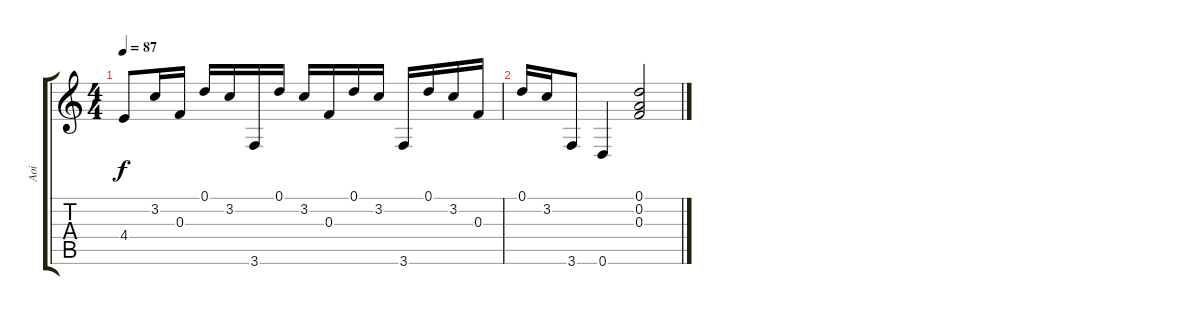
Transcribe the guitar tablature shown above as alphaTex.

\track ("Aoi" "Aoi") {instrument acousticguitarsteel}
\staff {score tabs}
\tuning (D4 A3 F3 C3 G2 D2) {hide}
\ts (4 4)
\tempo 87
\clef g2
\ks c
4.4.8{dy f} 3.2.16 0.3.16 0.1.16 3.2.16 3.6.16 0.1.16 3.2.16 0.3.16 0.1.16 3.2.16 3.6.16 0.1.16 3.2.16 0.3.16 |
0.1.16 3.2.16 3.6.8 0.6.4 (0.1 0.2 0.3).2
